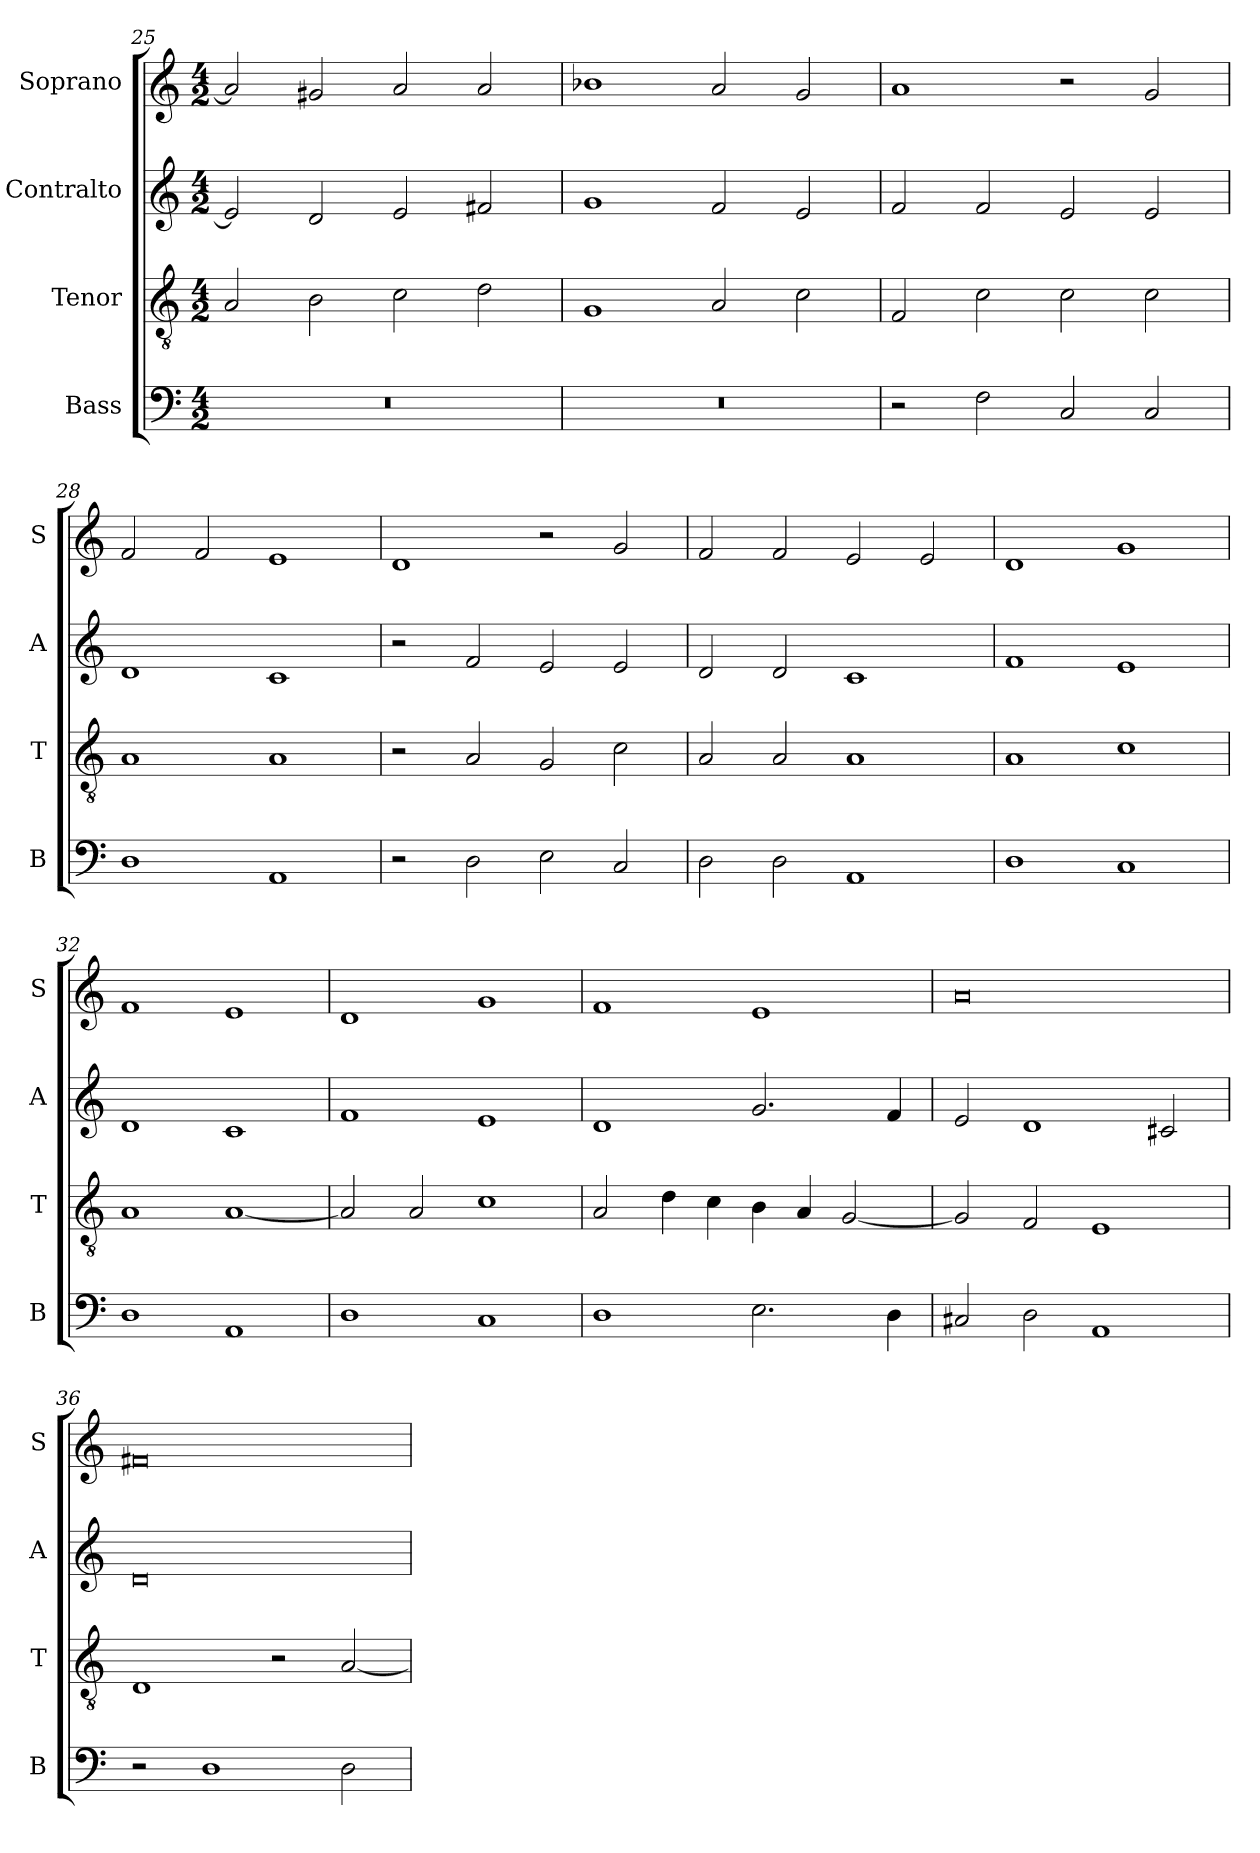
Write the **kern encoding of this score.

**kern	**kern	**kern	**kern
*part4	*part3	*part2	*part1
*staff4	*staff3	*staff2	*staff1
*I"Bass	*I"Tenor	*I"Contralto	*I"Soprano
*I'B	*I'T	*I'A	*I'S
*clefF4	*clefGv2	*clefG2	*clefG2
*k[]	*k[]	*k[]	*k[]
*D:dor	*D:dor	*D:dor	*D:dor
*M4/2	*M4/2	*M4/2	*M4/2
=25	=25	=25	=25
0r	2A	2e]	2a]
.	2B	2d	2g#X
.	2c	2e	2a
.	2d	2f#X	2a
=26	=26	=26	=26
0r	1G	1g	1b-X
.	2A	2f	2a
.	2c	2e	2g
=27	=27	=27	=27
2r	2F	2f	1a
2F	2c	2f	.
2C	2c	2e	2r
2C	2c	2e	2g
=28	=28	=28	=28
1D	1A	1d	2f
.	.	.	2f
1AA	1A	1c	1e
=29	=29	=29	=29
2r	2r	2r	1d
2D	2A	2f	.
2E	2G	2e	2r
2C	2c	2e	2g
=30	=30	=30	=30
2D	2A	2d	2f
2D	2A	2d	2f
1AA	1A	1c	2e
.	.	.	2e
=31	=31	=31	=31
1D	1A	1f	1d
1C	1c	1e	1g
=32	=32	=32	=32
1D	1A	1d	1f
1AA	[1A	1c	1e
=33	=33	=33	=33
1D	2A]	1f	1d
.	2A	.	.
1C	1c	1e	1g
=34	=34	=34	=34
1D	2A	1d	1f
.	4d	.	.
.	4c	.	.
2.E	4B	2.g	1e
.	4A	.	.
.	[2G	.	.
4D	.	4f	.
=35	=35	=35	=35
2C#X	2G]	2e	0a
2D	2F	1d	.
1AA	1E	.	.
.	.	2c#X	.
=36	=36	=36	=36
2r	1D	0d	0f#X
1D	.	.	.
.	2r	.	.
2D	[2A	.	.
=	=	=	=
*-	*-	*-	*-
